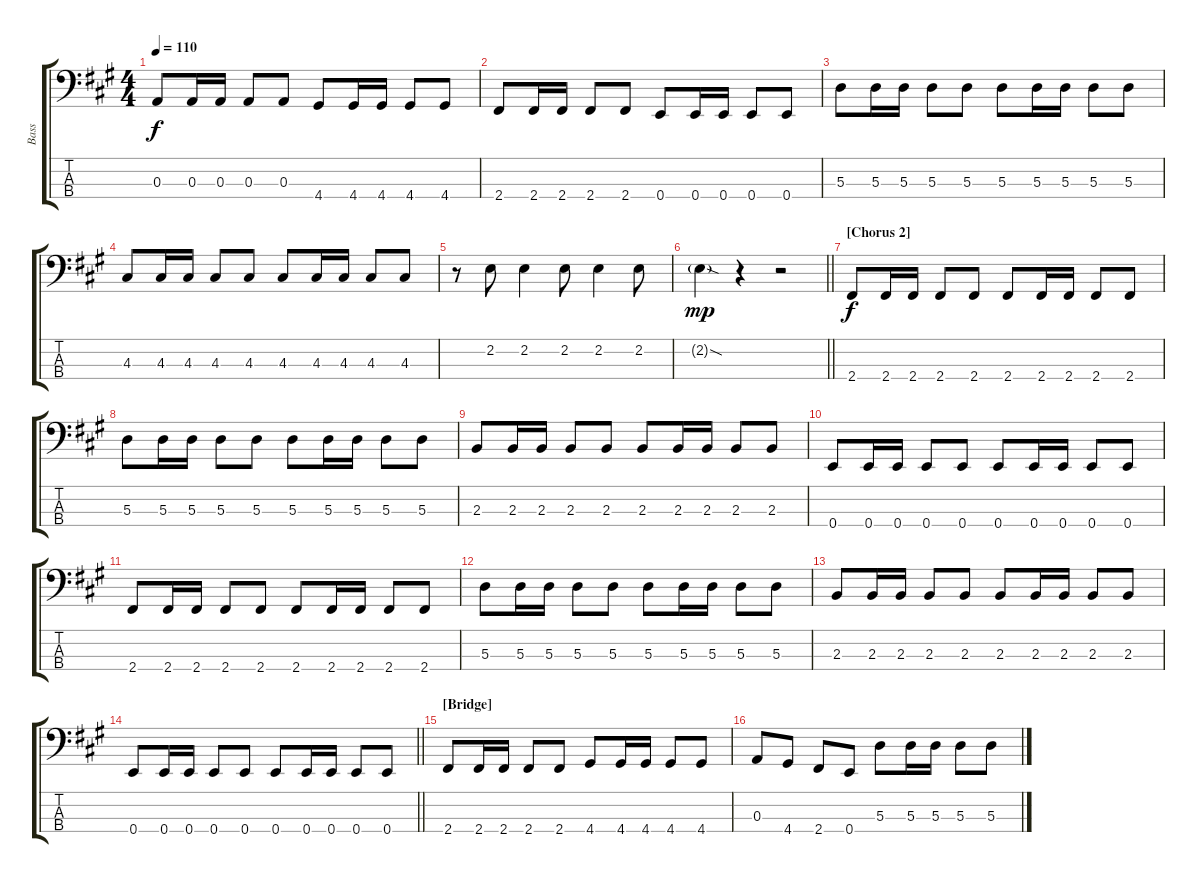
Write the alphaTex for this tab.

\track ("Bass" "Bass") {instrument electricbassfinger}
\staff {score tabs}
\tuning (G2 D2 A1 E1) {hide}
\ts (4 4)
\tempo 110
\clef f4
\ks a
0.3.8{dy f} 0.3.16 0.3.16 0.3.8 0.3.8 4.4.8 4.4.16 4.4.16 4.4.8 4.4.8 |
2.4.8 2.4.16 2.4.16 2.4.8 2.4.8 0.4.8 0.4.16 0.4.16 0.4.8 0.4.8 |
5.3.8 5.3.16 5.3.16 5.3.8 5.3.8 5.3.8 5.3.16 5.3.16 5.3.8 5.3.8 |
4.3.8 4.3.16 4.3.16 4.3.8 4.3.8 4.3.8 4.3.16 4.3.16 4.3.8 4.3.8 |
r.8 2.2.8 2.2.4 2.2.8 2.2.4 2.2.8 |
\barLineRight lightlight
2.2{sod g}.4{dy mp} r.4 r.2 |
\section ("" "[Chorus 2]")
2.4.8{dy f} 2.4.16 2.4.16 2.4.8 2.4.8 2.4.8 2.4.16 2.4.16 2.4.8 2.4.8 |
5.3.8 5.3.16 5.3.16 5.3.8 5.3.8 5.3.8 5.3.16 5.3.16 5.3.8 5.3.8 |
2.3.8 2.3.16 2.3.16 2.3.8 2.3.8 2.3.8 2.3.16 2.3.16 2.3.8 2.3.8 |
0.4.8 0.4.16 0.4.16 0.4.8 0.4.8 0.4.8 0.4.16 0.4.16 0.4.8 0.4.8 |
2.4.8 2.4.16 2.4.16 2.4.8 2.4.8 2.4.8 2.4.16 2.4.16 2.4.8 2.4.8 |
5.3.8 5.3.16 5.3.16 5.3.8 5.3.8 5.3.8 5.3.16 5.3.16 5.3.8 5.3.8 |
2.3.8 2.3.16 2.3.16 2.3.8 2.3.8 2.3.8 2.3.16 2.3.16 2.3.8 2.3.8 |
\barLineRight lightlight
0.4.8 0.4.16 0.4.16 0.4.8 0.4.8 0.4.8 0.4.16 0.4.16 0.4.8 0.4.8 |
\section ("" "[Bridge]")
2.4.8 2.4.16 2.4.16 2.4.8 2.4.8 4.4.8 4.4.16 4.4.16 4.4.8 4.4.8 |
0.3.8 4.4.8 2.4.8 0.4.8 5.3.8 5.3.16 5.3.16 5.3.8 5.3.8
